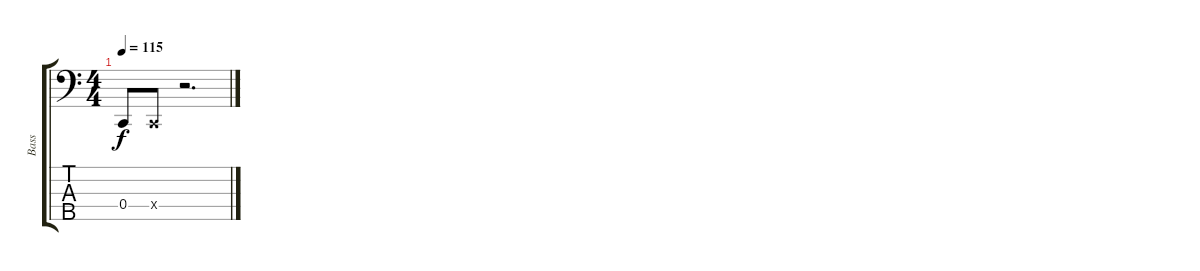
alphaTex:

\track ("Bass" "Bass") {instrument electricbasspick}
\staff {score tabs}
\tuning (F2 C2 G1 C1 A0) {hide}
\ts (4 4)
\tempo 115
\clef f4
\ks c
0.4.8{dy f} 0.4{x}.8 r.2{d}
